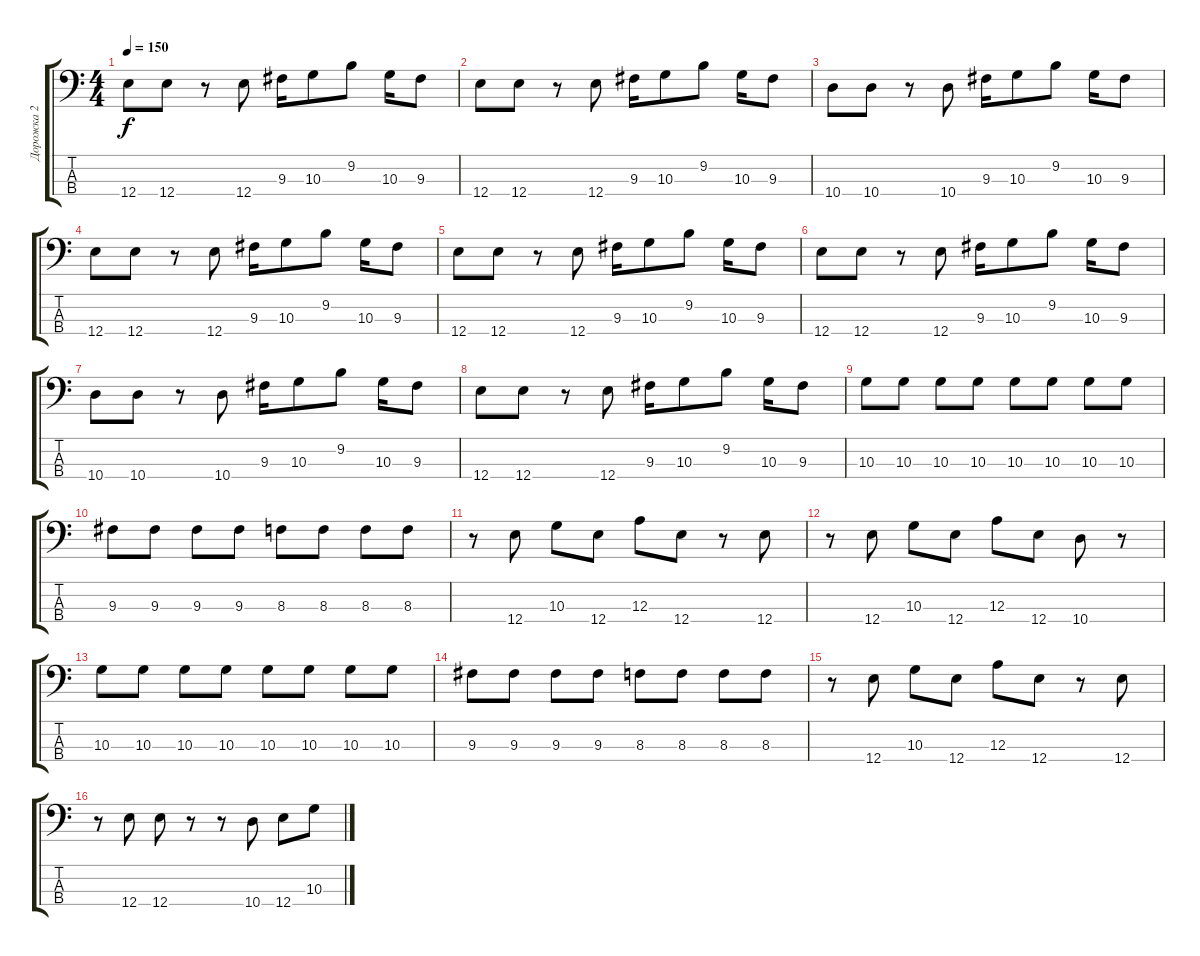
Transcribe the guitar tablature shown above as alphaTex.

\track ("Дорожка 2" "Дорожка 2") {instrument electricbasspick}
\staff {score tabs}
\tuning (G2 D2 A1 E1) {hide}
\ts (4 4)
\tempo 150
\clef f4
\ks c
12.4.8{dy f} 12.4.8 r.8 12.4.8 9.3.16 10.3.8 9.2.8 10.3.16 9.3.8 |
12.4.8 12.4.8 r.8 12.4.8 9.3.16 10.3.8 9.2.8 10.3.16 9.3.8 |
10.4.8 10.4.8 r.8 10.4.8 9.3.16 10.3.8 9.2.8 10.3.16 9.3.8 |
12.4.8 12.4.8 r.8 12.4.8 9.3.16 10.3.8 9.2.8 10.3.16 9.3.8 |
12.4.8 12.4.8 r.8 12.4.8 9.3.16 10.3.8 9.2.8 10.3.16 9.3.8 |
12.4.8 12.4.8 r.8 12.4.8 9.3.16 10.3.8 9.2.8 10.3.16 9.3.8 |
10.4.8 10.4.8 r.8 10.4.8 9.3.16 10.3.8 9.2.8 10.3.16 9.3.8 |
12.4.8 12.4.8 r.8 12.4.8 9.3.16 10.3.8 9.2.8 10.3.16 9.3.8 |
10.3.8 10.3.8 10.3.8 10.3.8 10.3.8 10.3.8 10.3.8 10.3.8 |
9.3.8 9.3.8 9.3.8 9.3.8 8.3.8 8.3.8 8.3.8 8.3.8 |
r.8 12.4.8 10.3.8 12.4.8 12.3.8 12.4.8 r.8 12.4.8 |
r.8 12.4.8 10.3.8 12.4.8 12.3.8 12.4.8 10.4.8 r.8 |
10.3.8 10.3.8 10.3.8 10.3.8 10.3.8 10.3.8 10.3.8 10.3.8 |
9.3.8 9.3.8 9.3.8 9.3.8 8.3.8 8.3.8 8.3.8 8.3.8 |
r.8 12.4.8 10.3.8 12.4.8 12.3.8 12.4.8 r.8 12.4.8 |
r.8 12.4.8 12.4.8 r.8 r.8 10.4.8 12.4.8 10.3.8
